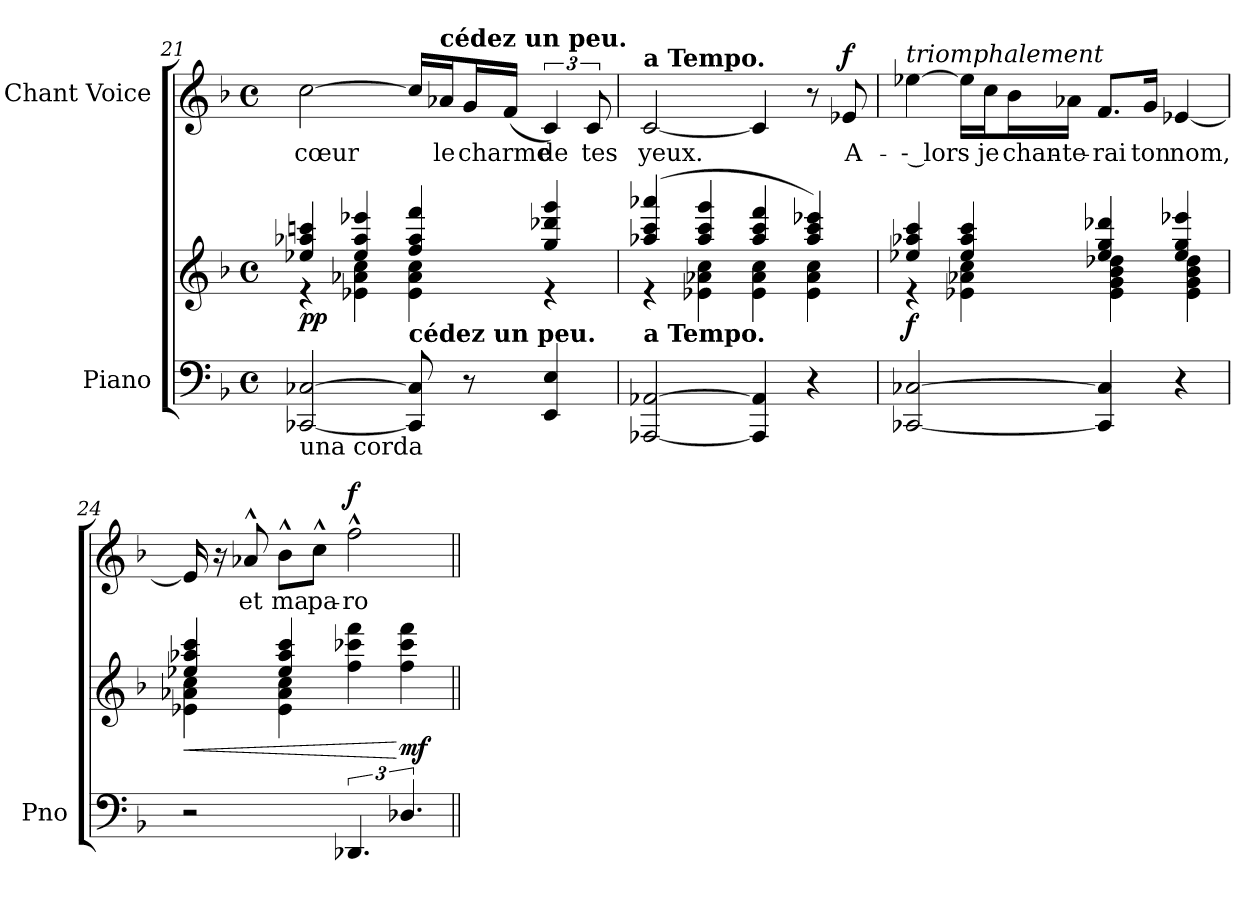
**kern	**kern	**dynam	**kern	**text	**dynam
*part2	*part2	*part2	*part1	*part1	*part1
*staff3	*staff2	*staff2/3	*staff1	*staff1	*staff1
*I"Piano	*	*	*I"Chant Voice	*	*
*I'Pno	*	*	*	*	*
*clefF4	*clefG2	*	*clefG2	*	*
*k[b-]	*k[b-]	*	*k[b-]	*	*
*M4/4	*M4/4	*	*M4/4	*	*
*met(c)	*met(c)	*	*met(c)	*	*
=21	=21	=21	=21	=21	=21
*	*^	*	*	*	*
!LO:TX:b:t=una corda	!	!	!	!	!	!
!	!	!	!LO:DY:b	!	!	!
[2CC-X/ [2C-X/	4ee-X/ 4aa-X/ 4cccn/	4r	pp	[2cc\	cœur	.
.	4ee-/ 4aa-/ 4eee-X/	4e-X\ 4a-X\ 4cc\	.	.	.	.
!	!LO:TX:b:B:t=cédez un peu.	!	!	!	!	!
8CC-/] 8C-/]	4ff/ 4aa-/ 4fff/	4e-\ 4a-\ 4cc\	.	16cc/LL]	.	.
!	!	!	!	!LO:TX:a:B:t=cédez un peu.	!	!
.	.	.	.	16a-X/J	le	.
8r	.	.	.	16g/L	charme	.
.	.	.	.	(16f/JJ	.	.
4EE/ 4E/	4gg/ 4ddd-X/ 4ggg/	4r	.	6c/)	de	.
.	.	.	.	12c/	tes	.
=22	=22	=22	=22	=22	=22	=22
!	!	!	!	!LO:TX:a:B:t=a Tempo.	!	!
!	!LO:TX:b:B:t=a Tempo.	!	!	!	!	!
[2AAA-X/ [2AA-X/	(4aa-X/ 4ccc/ 4aaa-X/	4r	.	[2c/	yeux.	.
.	4aa-/ 4ccc/ 4ggg/	4e-X\ 4a-X\ 4cc\	.	.	.	.
4AAA-/] 4AA-/]	4aa-/ 4ccc/ 4fff/	4e-\ 4a-\ 4cc\	.	4c/]	.	.
4r	4aa-/ 4ccc/ 4eee-X/)	4e-\ 4a-\ 4cc\	.	8r	.	.
!	!	!	!	!	!	!LO:DY:a
.	.	.	.	8e-X/	A-	f
=23	=23	=23	=23	=23	=23	=23
!	!	!	!	!LO:TX:i:t=triomphalement	!	!
!	!	!	!LO:DY:b	!	!	!
[2CC-X/ [2C-X/	4ee-X/ 4aa-X/ 4ccc/	4r	f	[4ee-X\	-- lors	.
.	4ee-/ 4aa-/ 4ccc/	4e-X\ 4a-X\ 4cc\	.	16ee-\LL]	.	.
.	.	.	.	16cc\J	je	.
.	.	.	.	16b-\L	chan-	.
.	.	.	.	16a-X\JJ	-te-	.
4CC-/] 4C-/]	4ee-/ 4gg/ 4ddd-X/	4e-\ 4g\ 4b-\ 4dd-X\	.	8.f/L	-rai	.
.	.	.	.	16g/Jk	ton	.
4r	4ee-/ 4gg/ 4eee-X/	4e-\ 4g\ 4b-\ 4dd-\	.	[4e-X/	nom,	.
=24	=24	=24	=24	=24	=24	=24
!	!	!	!LO:HP:b	!	!	!
2r	4ee-X/ 4aa-X/ 4ccc/	4e-X\ 4a-X\ 4cc\	<	16e-/]	.	.
.	.	.	.	16r	.	.
.	.	.	.	8a-X^^/	et	.
.	4ee-/ 4aa-/ 4ccc/	4e-\ 4a-\ 4cc\	.	8b-^^\L	ma	.
.	.	.	.	8cc^^\J	pa-	.
!	!	!	!	!	!	!LO:DY:a
6.DD-X/	4ff\ 4ccc-X\ 4fff\	4ryy	.	2ff^^\	-ro-	f
!	!	!	!LO:DY:n=1:b	!	!	!
6.D-X/	4ff\ 4ccc-\ 4fff\	4ryy	[ mf	.	.	.
*	*v	*v	*	*	*	*
=||	=||	=||	=||	=||	=||
*-	*-	*-	*-	*-	*-
